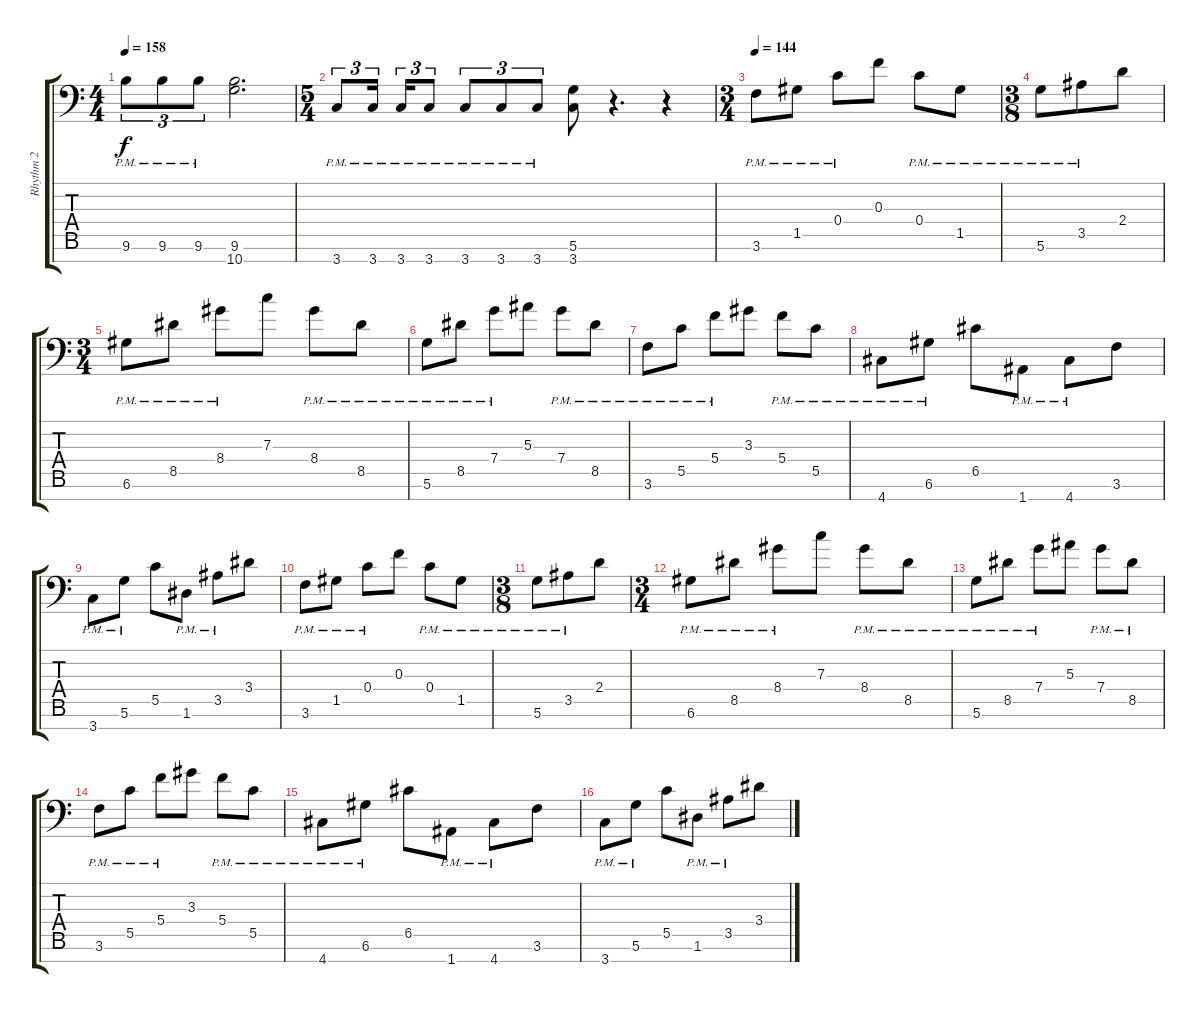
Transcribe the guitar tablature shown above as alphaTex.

\track ("Rhythm 2" "Rhythm 2") {instrument overdrivenguitar}
\staff {score tabs}
\tuning (D4 A3 F3 C3 G2 D2 A1) {hide}
\ts (4 4)
\tempo 158
\clef f4
\ks c
9.6{pm}.8{tu (3 2) dy f} 9.6{pm}.8{tu (3 2)} 9.6{pm}.8{tu (3 2)} (9.6 10.7).2{d} |
\ts (5 4)
3.7{pm}.8{tu (3 2)} 3.7{pm}.16{tu (3 2) beam splitsecondary} 3.7{pm}.16{tu (3 2)} 3.7{pm}.8{tu (3 2)} 3.7{pm}.8{tu (3 2)} 3.7{pm}.8{tu (3 2)} 3.7{pm}.8{tu (3 2)} (5.6 3.7).8 r.4{d} r.4 |
\ts (3 4)
\tempo 144
3.6{pm}.8 1.5{pm}.8 0.4{pm}.8 0.3.8 0.4{pm}.8 1.5{pm}.8 |
\ts (3 8)
5.6{pm}.8 3.5{pm}.8 2.4.8 |
\ts (3 4)
6.6{pm}.8 8.5{pm}.8 8.4{pm}.8 7.3.8 8.4{pm}.8 8.5{pm}.8 |
5.6{pm}.8 8.5{pm}.8 7.4{pm}.8 5.3.8 7.4{pm}.8 8.5{pm}.8 |
3.6{pm}.8 5.5{pm}.8 5.4{pm}.8 3.3.8 5.4{pm}.8 5.5{pm}.8 |
4.7{pm}.8 6.6{pm}.8 6.5.8 1.7{pm}.8 4.7{pm}.8 3.6.8 |
3.7{pm}.8 5.6{pm}.8 5.5.8 1.6{pm}.8 3.5{pm}.8 3.4.8 |
3.6{pm}.8 1.5{pm}.8 0.4{pm}.8 0.3.8 0.4{pm}.8 1.5{pm}.8 |
\ts (3 8)
5.6{pm}.8 3.5{pm}.8 2.4.8 |
\ts (3 4)
6.6{pm}.8 8.5{pm}.8 8.4{pm}.8 7.3.8 8.4{pm}.8 8.5{pm}.8 |
5.6{pm}.8 8.5{pm}.8 7.4{pm}.8 5.3.8 7.4{pm}.8 8.5{pm}.8 |
3.6{pm}.8 5.5{pm}.8 5.4{pm}.8 3.3.8 5.4{pm}.8 5.5{pm}.8 |
4.7{pm}.8 6.6{pm}.8 6.5.8 1.7{pm}.8 4.7{pm}.8 3.6.8 |
3.7{pm}.8 5.6{pm}.8 5.5.8 1.6{pm}.8 3.5{pm}.8 3.4.8
